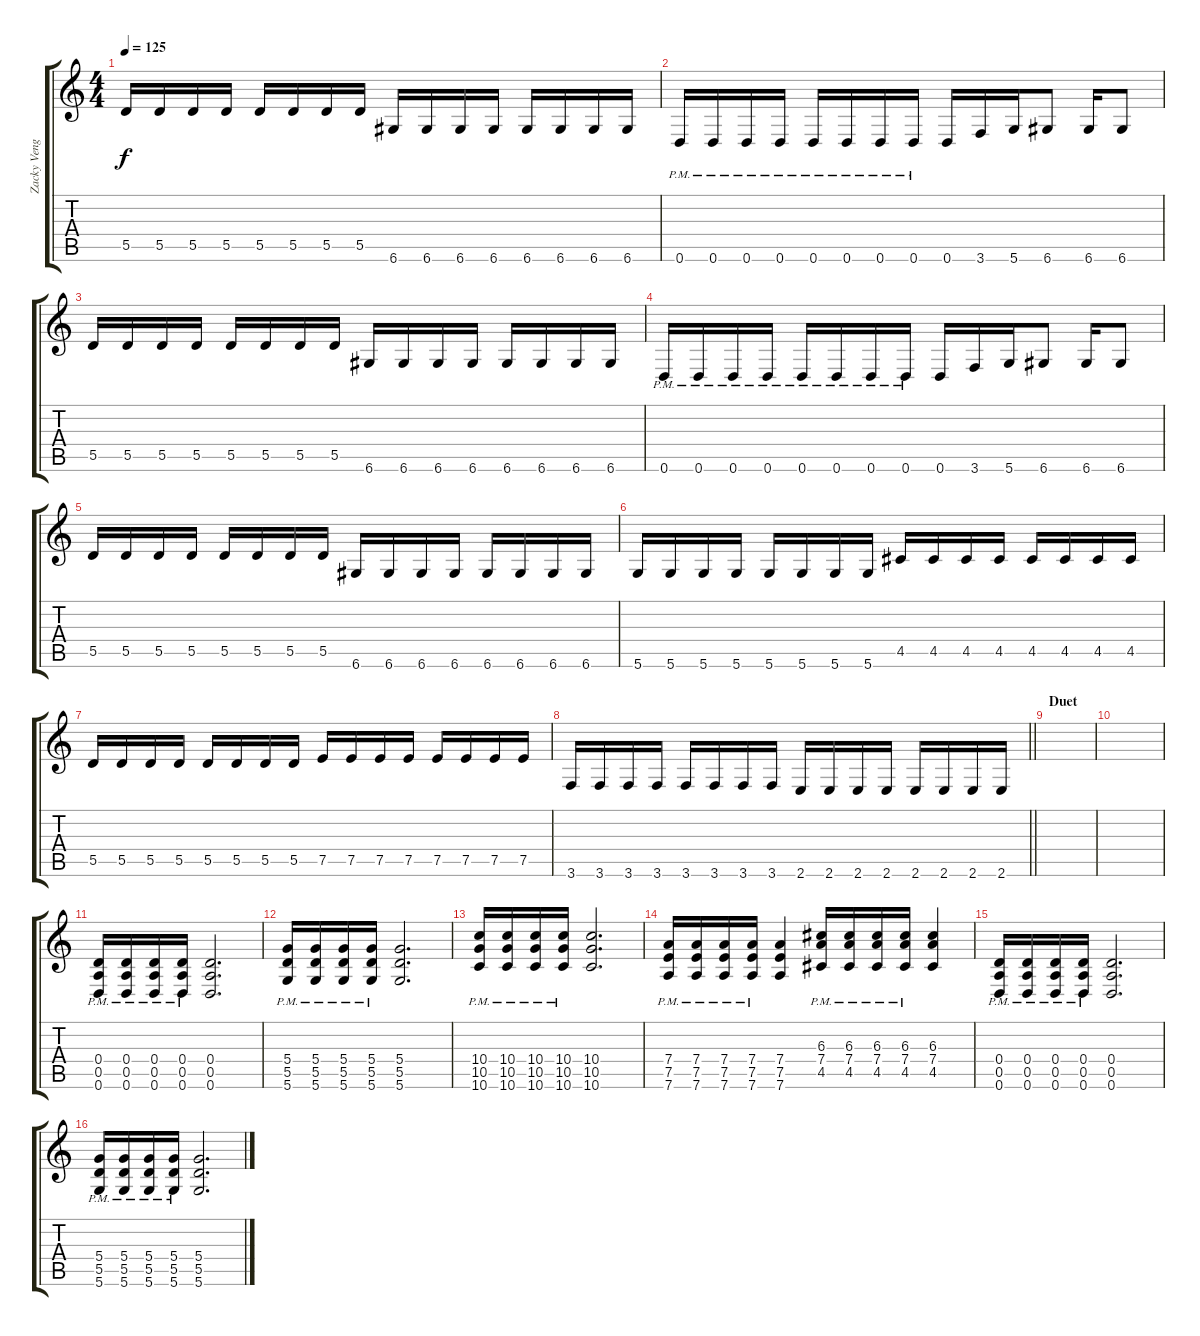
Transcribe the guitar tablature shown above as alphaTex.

\track ("Zacky Vengeance" "Zacky Veng") {instrument distortionguitar}
\staff {score tabs}
\tuning (E4 B3 G3 D3 A2 D2) {hide}
\ts (4 4)
\tempo 125
\clef g2
\ks c
5.5.16{dy f} 5.5.16 5.5.16 5.5.16 5.5.16 5.5.16 5.5.16 5.5.16 6.6.16 6.6.16 6.6.16 6.6.16 6.6.16 6.6.16 6.6.16 6.6.16 |
0.6{pm}.16 0.6{pm}.16 0.6{pm}.16 0.6{pm}.16 0.6{pm}.16 0.6{pm}.16 0.6{pm}.16 0.6{pm}.16 0.6.16 3.6.16 5.6.16 6.6.8 6.6.16 6.6.8 |
5.5.16 5.5.16 5.5.16 5.5.16 5.5.16 5.5.16 5.5.16 5.5.16 6.6.16 6.6.16 6.6.16 6.6.16 6.6.16 6.6.16 6.6.16 6.6.16 |
0.6{pm}.16 0.6{pm}.16 0.6{pm}.16 0.6{pm}.16 0.6{pm}.16 0.6{pm}.16 0.6{pm}.16 0.6{pm}.16 0.6.16 3.6.16 5.6.16 6.6.8 6.6.16 6.6.8 |
5.5.16 5.5.16 5.5.16 5.5.16 5.5.16 5.5.16 5.5.16 5.5.16 6.6.16 6.6.16 6.6.16 6.6.16 6.6.16 6.6.16 6.6.16 6.6.16 |
5.6.16 5.6.16 5.6.16 5.6.16 5.6.16 5.6.16 5.6.16 5.6.16 4.5.16 4.5.16 4.5.16 4.5.16 4.5.16 4.5.16 4.5.16 4.5.16 |
5.5.16 5.5.16 5.5.16 5.5.16 5.5.16 5.5.16 5.5.16 5.5.16 7.5.16 7.5.16 7.5.16 7.5.16 7.5.16 7.5.16 7.5.16 7.5.16 |
\barLineRight lightlight
3.6.16 3.6.16 3.6.16 3.6.16 3.6.16 3.6.16 3.6.16 3.6.16 2.6.16 2.6.16 2.6.16 2.6.16 2.6.16 2.6.16 2.6.16 2.6.16 |
\section ("" "Duet")
|
|
(0.4 0.5 0.6{pm}).16{balance 16} (0.4 0.5 0.6{pm}).16 (0.4 0.5 0.6{pm}).16 (0.4 0.5 0.6{pm}).16 (0.4 0.5 0.6).2{d} |
(5.4{pm} 5.5{pm} 5.6{pm}).16 (5.4{pm} 5.5{pm} 5.6{pm}).16 (5.4{pm} 5.5{pm} 5.6{pm}).16 (5.4{pm} 5.5{pm} 5.6{pm}).16 (5.4 5.5 5.6).2{d} |
(10.4{pm} 10.5{pm} 10.6{pm}).16 (10.4{pm} 10.5{pm} 10.6{pm}).16 (10.4{pm} 10.5{pm} 10.6{pm}).16 (10.4{pm} 10.5{pm} 10.6{pm}).16 (10.4 10.5 10.6).2{d} |
(7.4{pm} 7.5{pm} 7.6{pm}).16 (7.4{pm} 7.5{pm} 7.6{pm}).16 (7.4{pm} 7.5{pm} 7.6{pm}).16 (7.4{pm} 7.5{pm} 7.6{pm}).16 (7.4 7.5 7.6).4 (6.3{pm} 7.4{pm} 4.5{pm}).16 (6.3{pm} 7.4{pm} 4.5{pm}).16 (6.3{pm} 7.4{pm} 4.5{pm}).16 (6.3{pm} 7.4{pm} 4.5{pm}).16 (6.3 7.4 4.5).4 |
(0.4 0.5 0.6{pm}).16 (0.4 0.5 0.6{pm}).16 (0.4 0.5 0.6{pm}).16 (0.4 0.5 0.6{pm}).16 (0.4 0.5 0.6).2{d} |
(5.4{pm} 5.5{pm} 5.6{pm}).16 (5.4{pm} 5.5{pm} 5.6{pm}).16 (5.4{pm} 5.5{pm} 5.6{pm}).16 (5.4{pm} 5.5{pm} 5.6{pm}).16 (5.4 5.5 5.6).2{d}
